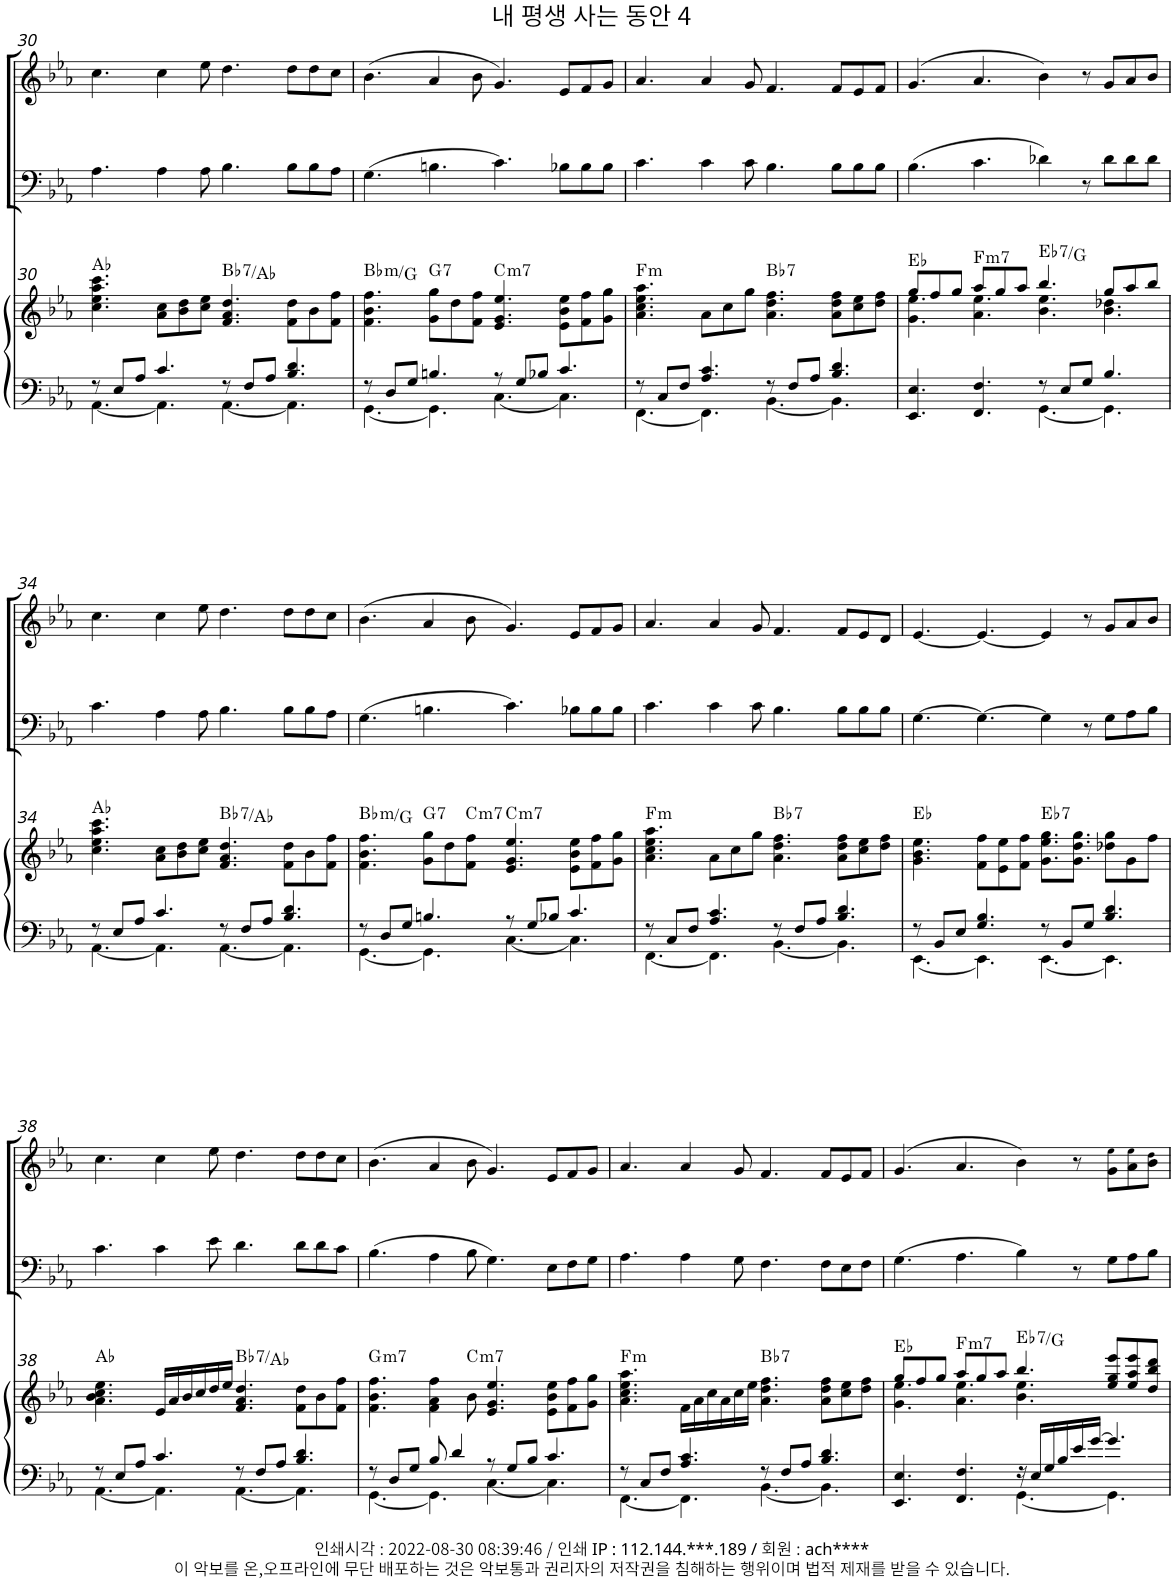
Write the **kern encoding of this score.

**kern	**kern	**harte	**kern	**kern
*part4	*part3	*part3	*part2	*part1
*staff4	*staff3	*	*staff2	*staff1
*I"Piano	*I"Piano	*	*I"Голос	*I"Голос
*I'Pno	*I'Pno	*	*	*
!!LO:PB:g=z
*clefF4	*clefG2	*	*clefF4	*clefG2
*k[b-e-a-]	*k[b-e-a-]	*	*k[b-e-a-]	*k[b-e-a-]
*M12/8	*M12/8	*	*M12/8	*M12/8
=30	=30	=30	=30	=30
*^	*	*	*	*
8r	[4.AA-\	4.cc\ 4.ee-\ 4.aa-\ 4.ccc\	Ab:maj	4.A-\	4.cc\
8E-/L	.	.	.	.	.
8A-/J	.	.	.	.	.
4.c/	4.AA-\]	8a-\ 8cc\L	.	4A-\	4cc\
.	.	8b-\ 8dd\	.	.	.
.	.	8cc\ 8ee-\J	.	8A-\	8ee-\
!	!	!	!LO:H:kt=7	!	!
8r	[4.AA-\	4.f/ 4.a-/ 4.dd/	Bb:7/b7	4.B-\	4.dd\
8F/L	.	.	.	.	.
8A-/J	.	.	.	.	.
4.B-/ 4.d/	4.AA-\]	8f\ 8dd\L	.	8B-\L	8dd\L
.	.	8b-\	.	8B-\	8dd\
.	.	8f\ 8ff\J	.	8A-\J	8cc\J
=31	=31	=31	=31	=31	=31
!	!	!	!LO:H:kt=m	!	!
8r	[4.GG\	4.f\ 4.b-\ 4.ff\	Bb:min/6	(4.G\	(4.b-\
8D/L	.	.	.	.	.
8G/J	.	.	.	.	.
!	!	!	!LO:H:kt=7	!	!
4.Bn/	4.GG\]	8g\ 8gg\L	G:7	4.Bn\	4a-/
.	.	8dd\	.	.	.
.	.	8f\ 8ff\J	.	.	8b-\
!	!	!	!LO:H:kt=m7	!	!
8r	[4.C\	4.e-/ 4.g/ 4.ee-/	C:min7	4.c\)	4.g/)
8G/L	.	.	.	.	.
8B-X/J	.	.	.	.	.
4.c/	4.C\]	8e-\ 8b-\ 8ee-\L	.	8B-X\L	8e-/L
.	.	8f\ 8ff\	.	8B-\	8f/
.	.	8g\ 8gg\J	.	8B-\J	8g/J
=32	=32	=32	=32	=32	=32
!	!	!	!LO:H:kt=m	!	!
8r	[4.FF\	4.a-\ 4.cc\ 4.ee-\ 4.aa-\	F:min	4.c\	4.a-/
8C/L	.	.	.	.	.
8F/J	.	.	.	.	.
4.A-/ 4.c/	4.FF\]	8a-\L	.	4c\	4a-/
.	.	8cc\	.	.	.
.	.	8gg\J	.	8c\	8g/
!	!	!	!LO:H:kt=7	!	!
8r	[4.BB-\	4.a-\ 4.dd\ 4.ff\	Bb:7	4.B-\	4.f/
8F/L	.	.	.	.	.
8A-/J	.	.	.	.	.
4.B-/ 4.d/	4.BB-\]	8a-\ 8dd\ 8ff\L	.	8B-\L	8f/L
.	.	8cc\ 8ee-\	.	8B-\	8e-/
.	.	8dd\ 8ff\J	.	8B-\J	8f/J
=33	=33	=33	=33	=33	=33
*	*	*^	*	*	*
4.EE-/ 4.E-/	2.ryy	8gg/L	4.g\ 4.ee-\	Eb:maj	(4.B-\	(4.g/
.	.	8ff/	.	.	.	.
.	.	8gg/J	.	.	.	.
!	!	!	!	!LO:H:kt=m7	!	!
4.FF/ 4.F/	.	8aa-/L	4.a-\ 4.ee-\	F:min7	4.c\	4.a-/
.	.	8gg/	.	.	.	.
.	.	8aa-/J	.	.	.	.
!	!	!	!	!LO:H:kt=7	!	!
8r	[4.GG\	4.bb-/	4.b-\ 4.ee-\	Eb:7/3	4d-X\)	4b-\)
8E-/L	.	.	.	.	.	.
8G/J	.	.	.	.	8r	8r
4.B-/	4.GG\]	8gg/L	4.b-\ 4.dd-X\	.	8d-\L	8g/L
.	.	8aa-/	.	.	8d-\	8a-/
.	.	8bb-/J	.	.	8d-\J	8b-/J
*	*	*v	*v	*	*	*
!!LO:LB:g=z
=34	=34	=34	=34	=34	=34
8r	[4.AA-\	4.cc\ 4.ee-\ 4.aa-\ 4.ccc\	Ab:maj	4.c\	4.cc\
8E-/L	.	.	.	.	.
8A-/J	.	.	.	.	.
4.c/	4.AA-\]	8a-\ 8cc\L	.	4A-\	4cc\
.	.	8b-\ 8dd\	.	.	.
.	.	8cc\ 8ee-\J	.	8A-\	8ee-\
!	!	!	!LO:H:kt=7	!	!
8r	[4.AA-\	4.f/ 4.a-/ 4.dd/	Bb:7/b7	4.B-\	4.dd\
8F/L	.	.	.	.	.
8A-/J	.	.	.	.	.
4.B-/ 4.d/	4.AA-\]	8f\ 8dd\L	.	8B-\L	8dd\L
.	.	8b-\	.	8B-\	8dd\
.	.	8f\ 8ff\J	.	8A-\J	8cc\J
=35	=35	=35	=35	=35	=35
!	!	!	!LO:H:kt=m	!	!
8r	[4.GG\	4.f\ 4.b-\ 4.ff\	Bb:min/6	(4.G\	(4.b-\
8D/L	.	.	.	.	.
8G/J	.	.	.	.	.
!	!	!	!LO:H:kt=7	!	!
4.Bn/	4.GG\]	8g\ 8gg\L	G:7	4.Bn\	4a-/
.	.	8dd\	.	.	.
!	!	!	!LO:H:kt=m7	!	!
.	.	8f\ 8ff\J	C:min7	.	8b-\
!	!	!	!LO:H:kt=m7	!	!
8r	[4.C\	4.e-/ 4.g/ 4.ee-/	C:min7	4.c\)	4.g/)
8G/L	.	.	.	.	.
8B-X/J	.	.	.	.	.
4.c/	4.C\]	8e-\ 8b-\ 8ee-\L	.	8B-X\L	8e-/L
.	.	8f\ 8ff\	.	8B-\	8f/
.	.	8g\ 8gg\J	.	8B-\J	8g/J
=36	=36	=36	=36	=36	=36
!	!	!	!LO:H:kt=m	!	!
8r	[4.FF\	4.a-\ 4.cc\ 4.ee-\ 4.aa-\	F:min	4.c\	4.a-/
8C/L	.	.	.	.	.
8F/J	.	.	.	.	.
4.A-/ 4.c/	4.FF\]	8a-\L	.	4c\	4a-/
.	.	8cc\	.	.	.
.	.	8gg\J	.	8c\	8g/
!	!	!	!LO:H:kt=7	!	!
8r	[4.BB-\	4.a-\ 4.dd\ 4.ff\	Bb:7	4.B-\	4.f/
8F/L	.	.	.	.	.
8A-/J	.	.	.	.	.
4.B-/ 4.d/	4.BB-\]	8a-\ 8dd\ 8ff\L	.	8B-\L	8f/L
.	.	8cc\ 8ee-\	.	8B-\	8e-/
.	.	8dd\ 8ff\J	.	8B-\J	8d/J
=37	=37	=37	=37	=37	=37
8r	[4.EE-\	4.g\ 4.b-\ 4.ee-\	Eb:maj	[4.G\	[4.e-/
8BB-/L	.	.	.	.	.
8E-/J	.	.	.	.	.
4.G/ 4.B-/	4.EE-\]	8f\ 8ff\L	.	4.G\_	4.e-/_
.	.	8e-\ 8ee-\	.	.	.
.	.	8f\ 8ff\J	.	.	.
!	!	!	!LO:H:kt=7	!	!
8r	[4.EE-\	8.g\ 8.ee-\ 8.gg\L	Eb:7	4G\]	4e-/]
8BB-/L	.	.	.	.	.
.	.	8.g\ 8.dd\ 8.gg\J	.	.	.
8G/J	.	.	.	8r	8r
4.B-/ 4.d/	4.EE-\]	8dd-X\ 8gg\L	.	8G\L	8g/L
.	.	8g\	.	8A-\	8a-/
.	.	8ff\J	.	8B-\J	8b-/J
!!LO:LB:g=z
=38	=38	=38	=38	=38	=38
8r	[4.AA-\	4.a-\ 4.b-\ 4.cc\ 4.ee-\	Ab:maj	4.c\	4.cc\
8E-/L	.	.	.	.	.
8A-/J	.	.	.	.	.
4.c/	4.AA-\]	16e-/LL	.	4c\	4cc\
.	.	16a-/	.	.	.
.	.	16b-/	.	.	.
.	.	16cc/	.	.	.
.	.	16dd/	.	8e-\	8ee-\
.	.	16ee-/JJ	.	.	.
!	!	!	!LO:H:kt=7	!	!
8r	[4.AA-\	4.f/ 4.a-/ 4.dd/	Bb:7/b7	4.d\	4.dd\
8F/L	.	.	.	.	.
8A-/J	.	.	.	.	.
4.B-/ 4.d/	4.AA-\]	8f\ 8dd\L	.	8d\L	8dd\L
.	.	8b-\	.	8d\	8dd\
.	.	8f\ 8ff\J	.	8c\J	8cc\J
=39	=39	=39	=39	=39	=39
!	!	!	!LO:H:kt=m7	!	!
8r	[4.GG\	4.f\ 4.b-\ 4.ff\	G:min7	(4.B-\	(4.b-\
8D/L	.	.	.	.	.
8G/J	.	.	.	.	.
8B-/	4.GG\]	4f\ 4a-\ 4ff\	.	4A-\	4a-/
4d/	.	.	.	.	.
!	!	!	!LO:H:kt=m7	!	!
.	.	8b-\	C:min7	8B-\	8b-\
8r	[4.C\	4.e-/ 4.g/ 4.ee-/	.	4.G\)	4.g/)
8G/L	.	.	.	.	.
8B-/J	.	.	.	.	.
4.c/	4.C\]	8e-\ 8b-\ 8ee-\L	.	8E-\L	8e-/L
.	.	8f\ 8ff\	.	8F\	8f/
.	.	8g\ 8gg\J	.	8G\J	8g/J
=40	=40	=40	=40	=40	=40
!	!	!	!LO:H:kt=m	!	!
8r	[4.FF\	4.a-\ 4.cc\ 4.ee-\ 4.aa-\	F:min	4.A-\	4.a-/
8C/L	.	.	.	.	.
8F/J	.	.	.	.	.
4.A-/ 4.c/	4.FF\]	16f\LL	.	4A-\	4a-/
.	.	16a-\	.	.	.
.	.	16cc\	.	.	.
.	.	16a-\	.	.	.
.	.	16cc\	.	8G\	8g/
.	.	16ee-\JJ	.	.	.
!	!	!	!LO:H:kt=7	!	!
8r	[4.BB-\	4.a-\ 4.dd\ 4.ff\	Bb:7	4.F\	4.f/
8F/L	.	.	.	.	.
8A-/J	.	.	.	.	.
4.B-/ 4.d/	4.BB-\]	8a-\ 8dd\ 8ff\L	.	8F\L	8f/L
.	.	8cc\ 8ee-\	.	8E-\	8e-/
.	.	8dd\ 8ff\J	.	8F\J	8f/J
=41	=41	=41	=41	=41	=41
*	*	*^	*	*	*
4.EE-/ 4.E-/	2.ryy	8gg/L	4.g\ 4.ee-\	Eb:maj	(4.G\	(4.g/
.	.	8ff/	.	.	.	.
.	.	8gg/J	.	.	.	.
!	!	!	!	!LO:H:kt=m7	!	!
4.FF/ 4.F/	.	8aa-/L	4.a-\ 4.ee-\	F:min7	4.A-\	4.a-/
.	.	8gg/	.	.	.	.
.	.	8aa-/J	.	.	.	.
!	!	!	!	!LO:H:kt=7	!	!
16r	[4.GG\	4.bb-/	4.b-\ 4.ee-\	Eb:7/3	4B-\)	4b-\)
16E-/LL	.	.	.	.	.	.
16G/	.	.	.	.	.	.
16B-/	.	.	.	.	.	.
16e-/	.	.	.	.	8r	8r
[16g/JJ	.	.	.	.	.	.
4.g/]	4.GG\]	8ee-/ 8gg/ 8eee-/L	4.ryy	.	8G\L	8g\ 8ee-!\L
.	.	8ee-/ 8aa-/ 8eee-/	.	.	8A-\	8a-\ 8ee-!\
.	.	8dd/ 8bb-/ 8ddd/J	.	.	8B-\J	8b-\ 8dd!\J
*v	*v	*	*	*	*	*
*	*v	*v	*	*	*
=	=	=	=	=
*-	*-	*-	*-	*-
